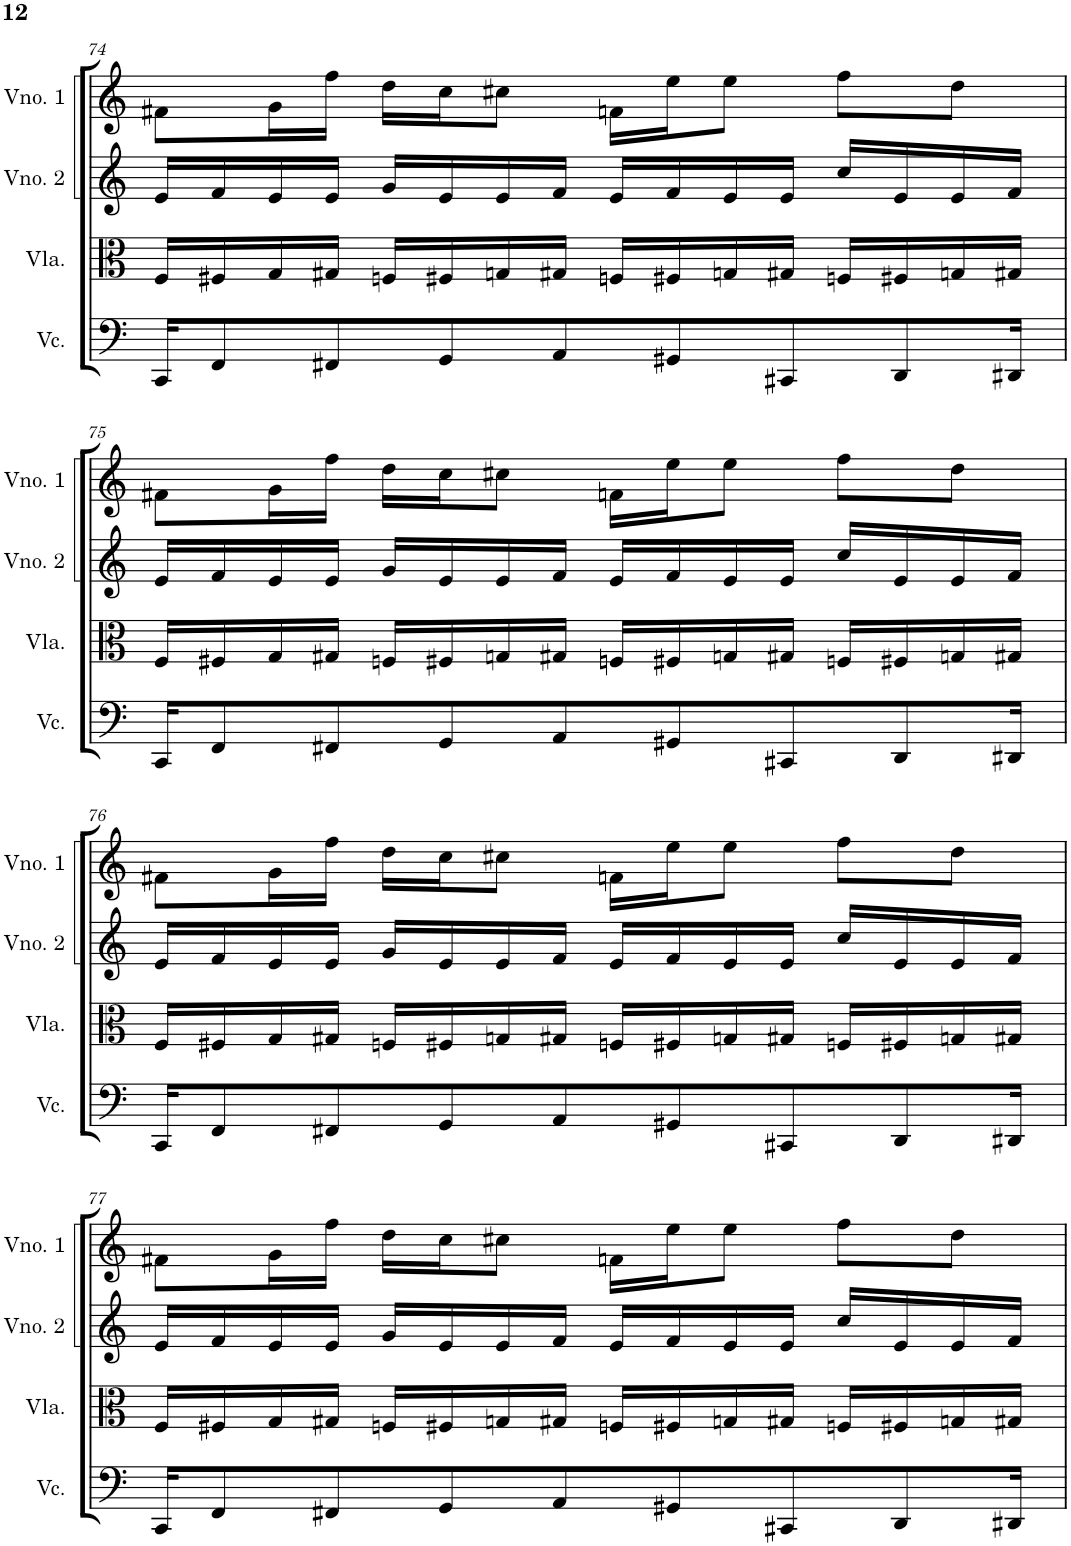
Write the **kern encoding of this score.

**kern	**kern	**kern	**kern
*part4	*part3	*part2	*part1
*staff4	*staff3	*staff2	*staff1
*I"Violoncelo	*I"Viola	*I"Violino 2	*I"Violino 1
*I'Vc.	*I'Vla.	*I'Vno. 2	*I'Vno. 1
!!LO:PB:g=z
*clefF4	*clefC3	*clefG2	*clefG2
*k[]	*k[]	*k[]	*k[]
*M4/4	*M4/4	*M4/4	*M4/4
=74	=74	=74	=74
16CC/KL	16F/LL	16e/LL	8f#X\L
8FF/	16F#X/	16f/	.
.	16G/	16e/	16g\L
8FF#X/	16G#X/JJ	16e/JJ	16ff\JJ
.	16Fn/LL	16g/LL	16dd\LL
8GG/	16F#X/	16e/	16cc\J
.	16Gn/	16e/	8cc#X\J
8AA/	16G#X/JJ	16f/JJ	.
.	16Fn/LL	16e/LL	16fn\LL
8GG#X/	16F#X/	16f/	16ee\J
.	16Gn/	16e/	8ee\J
8CC#X/	16G#X/JJ	16e/JJ	.
.	16Fn/LL	16cc/LL	8ff\L
8DD/	16F#X/	16e/	.
.	16Gn/	16e/	8dd\J
16DD#X/Jk	16G#X/JJ	16f/JJ	.
!!LO:LB:g=z
=75	=75	=75	=75
16CC/KL	16F/LL	16e/LL	8f#X\L
8FF/	16F#X/	16f/	.
.	16G/	16e/	16g\L
8FF#X/	16G#X/JJ	16e/JJ	16ff\JJ
.	16Fn/LL	16g/LL	16dd\LL
8GG/	16F#X/	16e/	16cc\J
.	16Gn/	16e/	8cc#X\J
8AA/	16G#X/JJ	16f/JJ	.
.	16Fn/LL	16e/LL	16fn\LL
8GG#X/	16F#X/	16f/	16ee\J
.	16Gn/	16e/	8ee\J
8CC#X/	16G#X/JJ	16e/JJ	.
.	16Fn/LL	16cc/LL	8ff\L
8DD/	16F#X/	16e/	.
.	16Gn/	16e/	8dd\J
16DD#X/Jk	16G#X/JJ	16f/JJ	.
!!LO:LB:g=z
=76	=76	=76	=76
16CC/KL	16F/LL	16e/LL	8f#X\L
8FF/	16F#X/	16f/	.
.	16G/	16e/	16g\L
8FF#X/	16G#X/JJ	16e/JJ	16ff\JJ
.	16Fn/LL	16g/LL	16dd\LL
8GG/	16F#X/	16e/	16cc\J
.	16Gn/	16e/	8cc#X\J
8AA/	16G#X/JJ	16f/JJ	.
.	16Fn/LL	16e/LL	16fn\LL
8GG#X/	16F#X/	16f/	16ee\J
.	16Gn/	16e/	8ee\J
8CC#X/	16G#X/JJ	16e/JJ	.
.	16Fn/LL	16cc/LL	8ff\L
8DD/	16F#X/	16e/	.
.	16Gn/	16e/	8dd\J
16DD#X/Jk	16G#X/JJ	16f/JJ	.
!!LO:LB:g=z
=77	=77	=77	=77
16CC/KL	16F/LL	16e/LL	8f#X\L
8FF/	16F#X/	16f/	.
.	16G/	16e/	16g\L
8FF#X/	16G#X/JJ	16e/JJ	16ff\JJ
.	16Fn/LL	16g/LL	16dd\LL
8GG/	16F#X/	16e/	16cc\J
.	16Gn/	16e/	8cc#X\J
8AA/	16G#X/JJ	16f/JJ	.
.	16Fn/LL	16e/LL	16fn\LL
8GG#X/	16F#X/	16f/	16ee\J
.	16Gn/	16e/	8ee\J
8CC#X/	16G#X/JJ	16e/JJ	.
.	16Fn/LL	16cc/LL	8ff\L
8DD/	16F#X/	16e/	.
.	16Gn/	16e/	8dd\J
16DD#X/Jk	16G#X/JJ	16f/JJ	.
=	=	=	=
*-	*-	*-	*-
